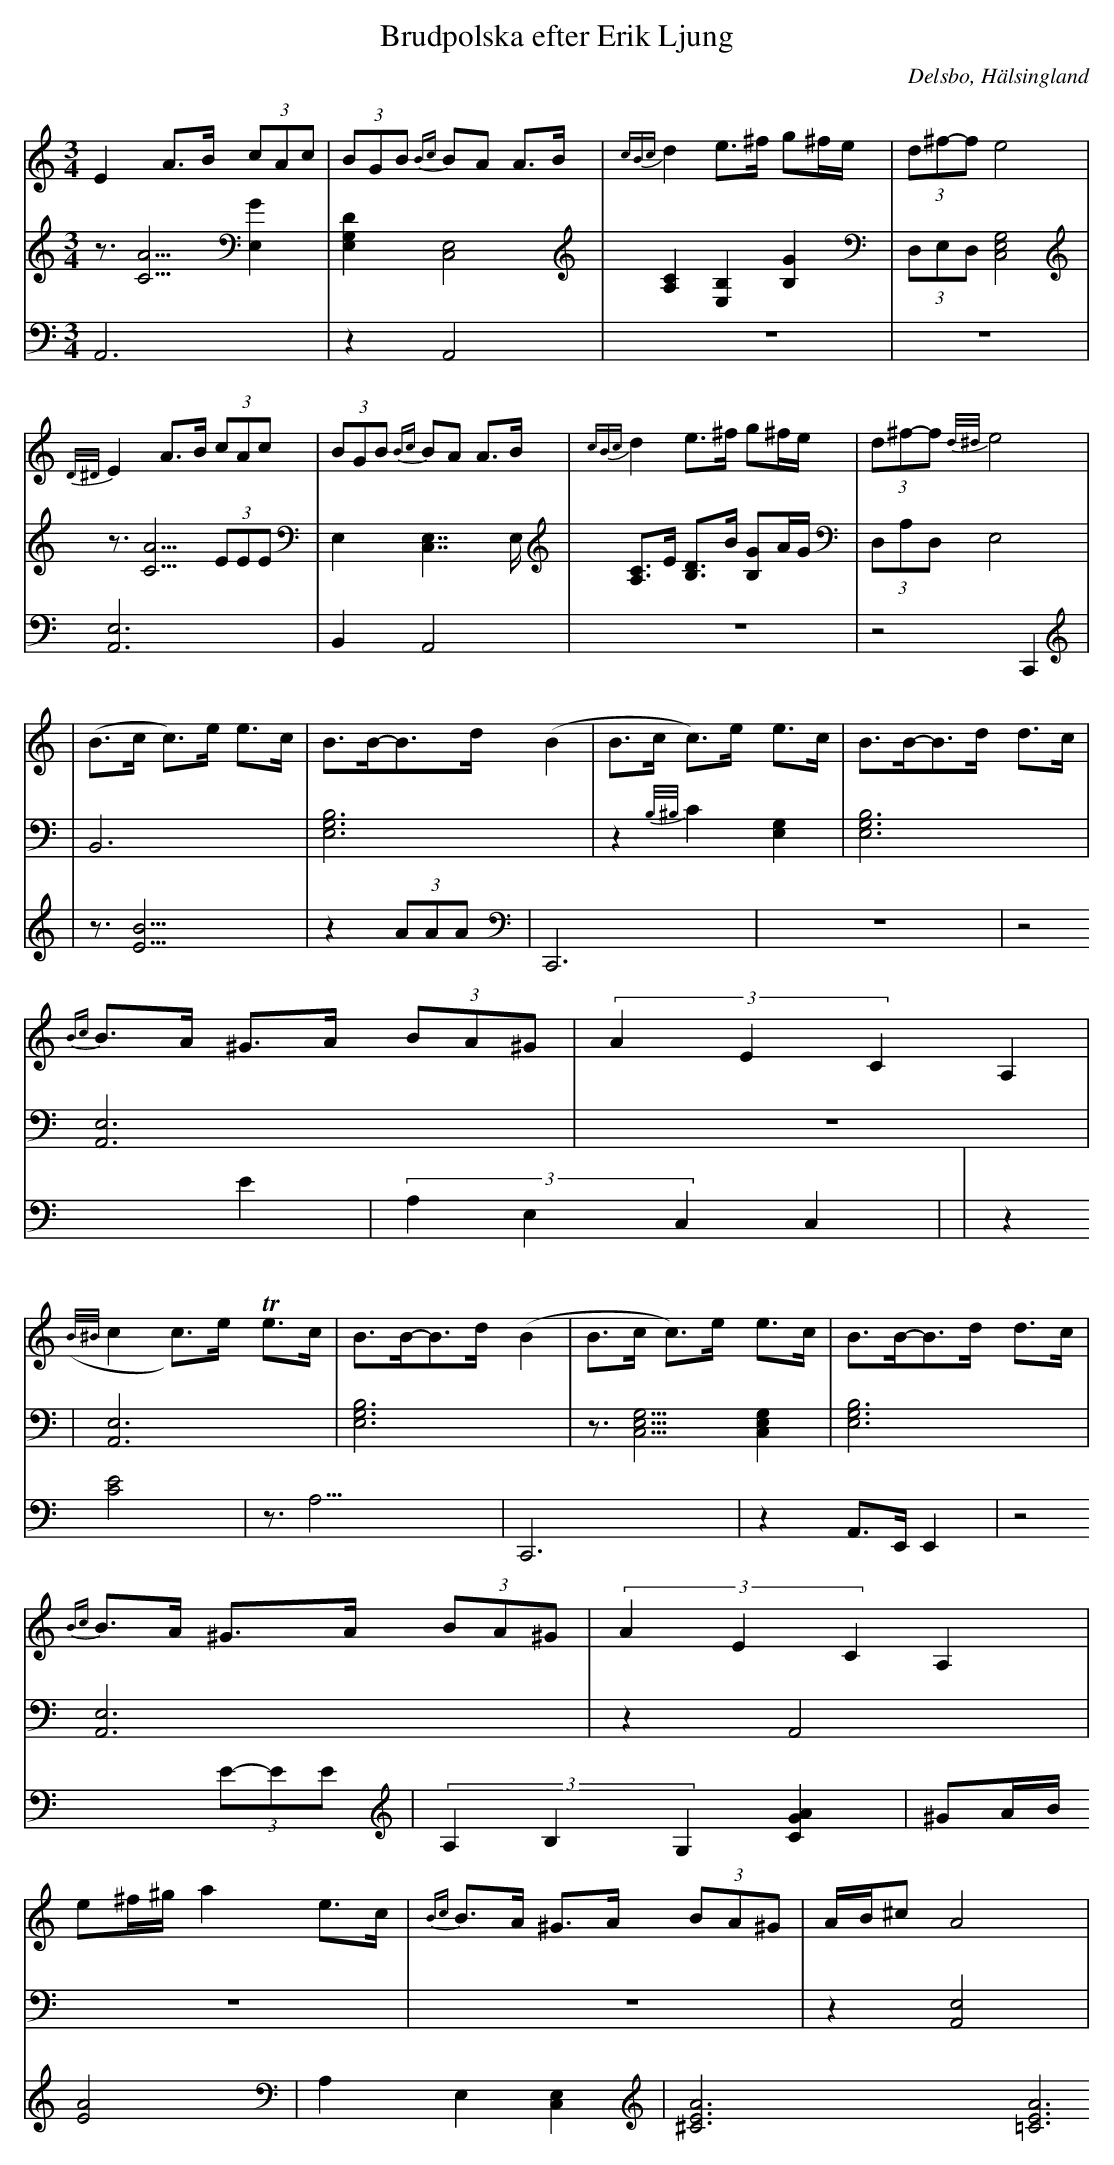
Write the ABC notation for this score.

X:1
T: Brudpolska efter Erik Ljung
Q: 105
O: Delsbo, Hälsingland
M: 3/4
L: 1/8
K: Am
V:1
V:2
V:3 =Merge
V:1
E2 A>B (3cAc| (3BGB {Bc}BA A>B|{cBc}d2 e>^f g^f/e/|(3d^f-f e4 |
{D/^D/}E2 A>B (3cAc| (3BGB {Bc}BA A>B|{cBc}d2 e>^f g^f/e/|(3d^f-f {d/^d/}e4 |
|(B>c c)>e e>c|B>B-B>d (B2|B>c c)>e e>c|B>B-B>d d>c|
{Bc}B>A ^G>A (3BA^G|(3A2E2C2 A,2|
({B/^B/}c2 c)>e Te>c|B>B-B>d (B2|B>c c)>e e>c|B>B-B>d d>c|
{Bc}B>A ^G>A (3BA^G|(3A2E2C2 A,2|
e^f/^g/ a2 e>c|{Bc}B>A ^G>A (3BA^G|A/B/^c A4|
V:2
z3/2[A5/2C5/2] [E,2G2]|[D2E,2G,2] [C,4E,4]|[A,2C2] [E,2B,2] [B,2G2]|(3D,E,D, [E,4G,4C,4]|
z3/2 [A5/2C5/2] (3EEE|E,2 [C,7/2E,7/2]E,/|[A,C]>E [B,D]>B [B,G]A/G/|(3D,A,D, [E,4]|
|[B,,6]|[E,6G,6B,6]|z2 {B,/^B,/}C2 [G,2E,2]|[E,6G,6B,6]|
[A,,6E,6]|z6|
|[A,,6E,6]|[E,6G,6B,6]|z3/2[E,5/2G,5/2C,5/2] [E,2G,2C,2]|[E,6G,6B,6]|
[A,,6E,6]|z2 A,,4|
z6|z6|z2 [A,,4E,4]|
V:3
A,,6|z2 A,,4|z6|z6|
[A,,6E,6]|B,,2 A,,4|z6|z4  C,,2|
|z3/2[B9/2E9/2]|z2 (3AAA|C,,6|z6|
z4 E2|(3A,2E,2C,2 [C,2]|
|z2 [C4E4]|z3<A,3|C,,6|z2 A,,>E,, E,,2|
z4 (3E-EE|(3A,2B,2G,2 [G2A2C2]|
^GA/B/ [A4E4]|A,2 E,2 [C,2E,2]|[A6^C6E6] [A6=C6E6]|
